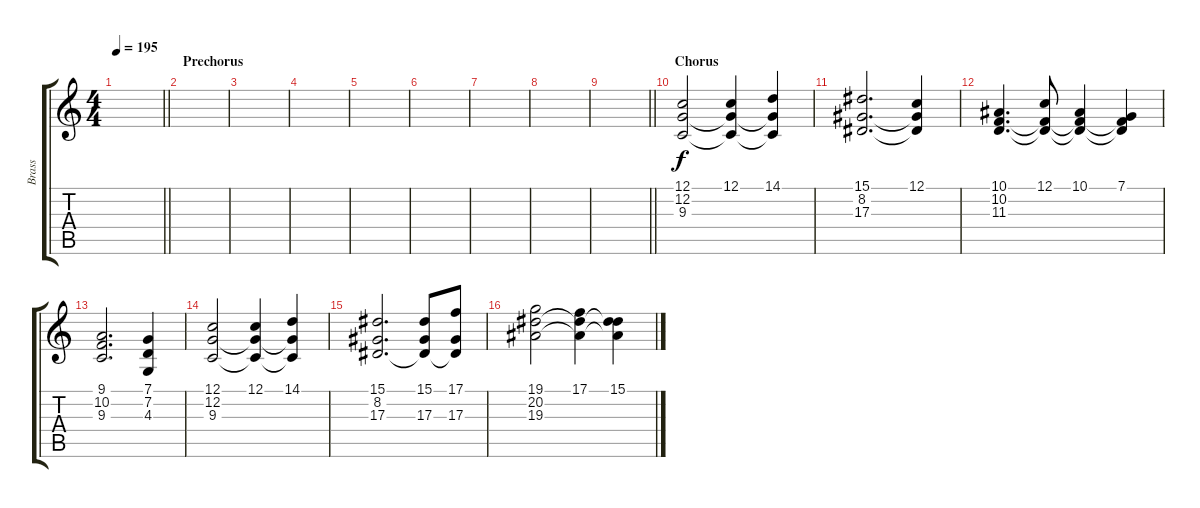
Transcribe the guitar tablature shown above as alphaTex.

\track ("Brass" "Brass") {instrument brasssection}
\staff {score tabs}
\tuning (C4 G3 Eb3 Bb2 F2 C2) {hide}
\ts (4 4)
\tempo 195
\clef g2
\barLineRight lightlight
\ks c
|
\section ("" "Prechorus")
|
|
|
|
|
|
|
\barLineRight lightlight
|
\section ("" "Chorus")
(12.1 12.2 9.3).2 (12.1 12.2{t} 9.3{t}).4 (14.1 12.2{t} 9.3{t}).4 |
(15.1 8.2 17.3).2{d} (12.1 8.2{t} 17.3{t}).4 |
(10.1 10.2 11.3).4{d} (12.1 10.2{t} 11.3{t}).8 (10.1 10.2{t} 11.3{t}).4 (7.1 10.2{t} 11.3{t}).4 |
(9.1 10.2 9.3).2{d} (7.1 7.2 4.3).4 |
(12.1 12.2 9.3).2 (12.1 12.2{t} 9.3{t}).4 (14.1 12.2{t} 9.3{t}).4 |
(15.1 8.2 17.3).2{d} (15.1 8.2{t} 17.3).8 (17.1 8.2{t} 17.3).8 |
(19.1 20.2 19.3).2 (17.1 20.2{t} 19.3{t}).4 (15.1 20.2{t} 19.3{t}).4
